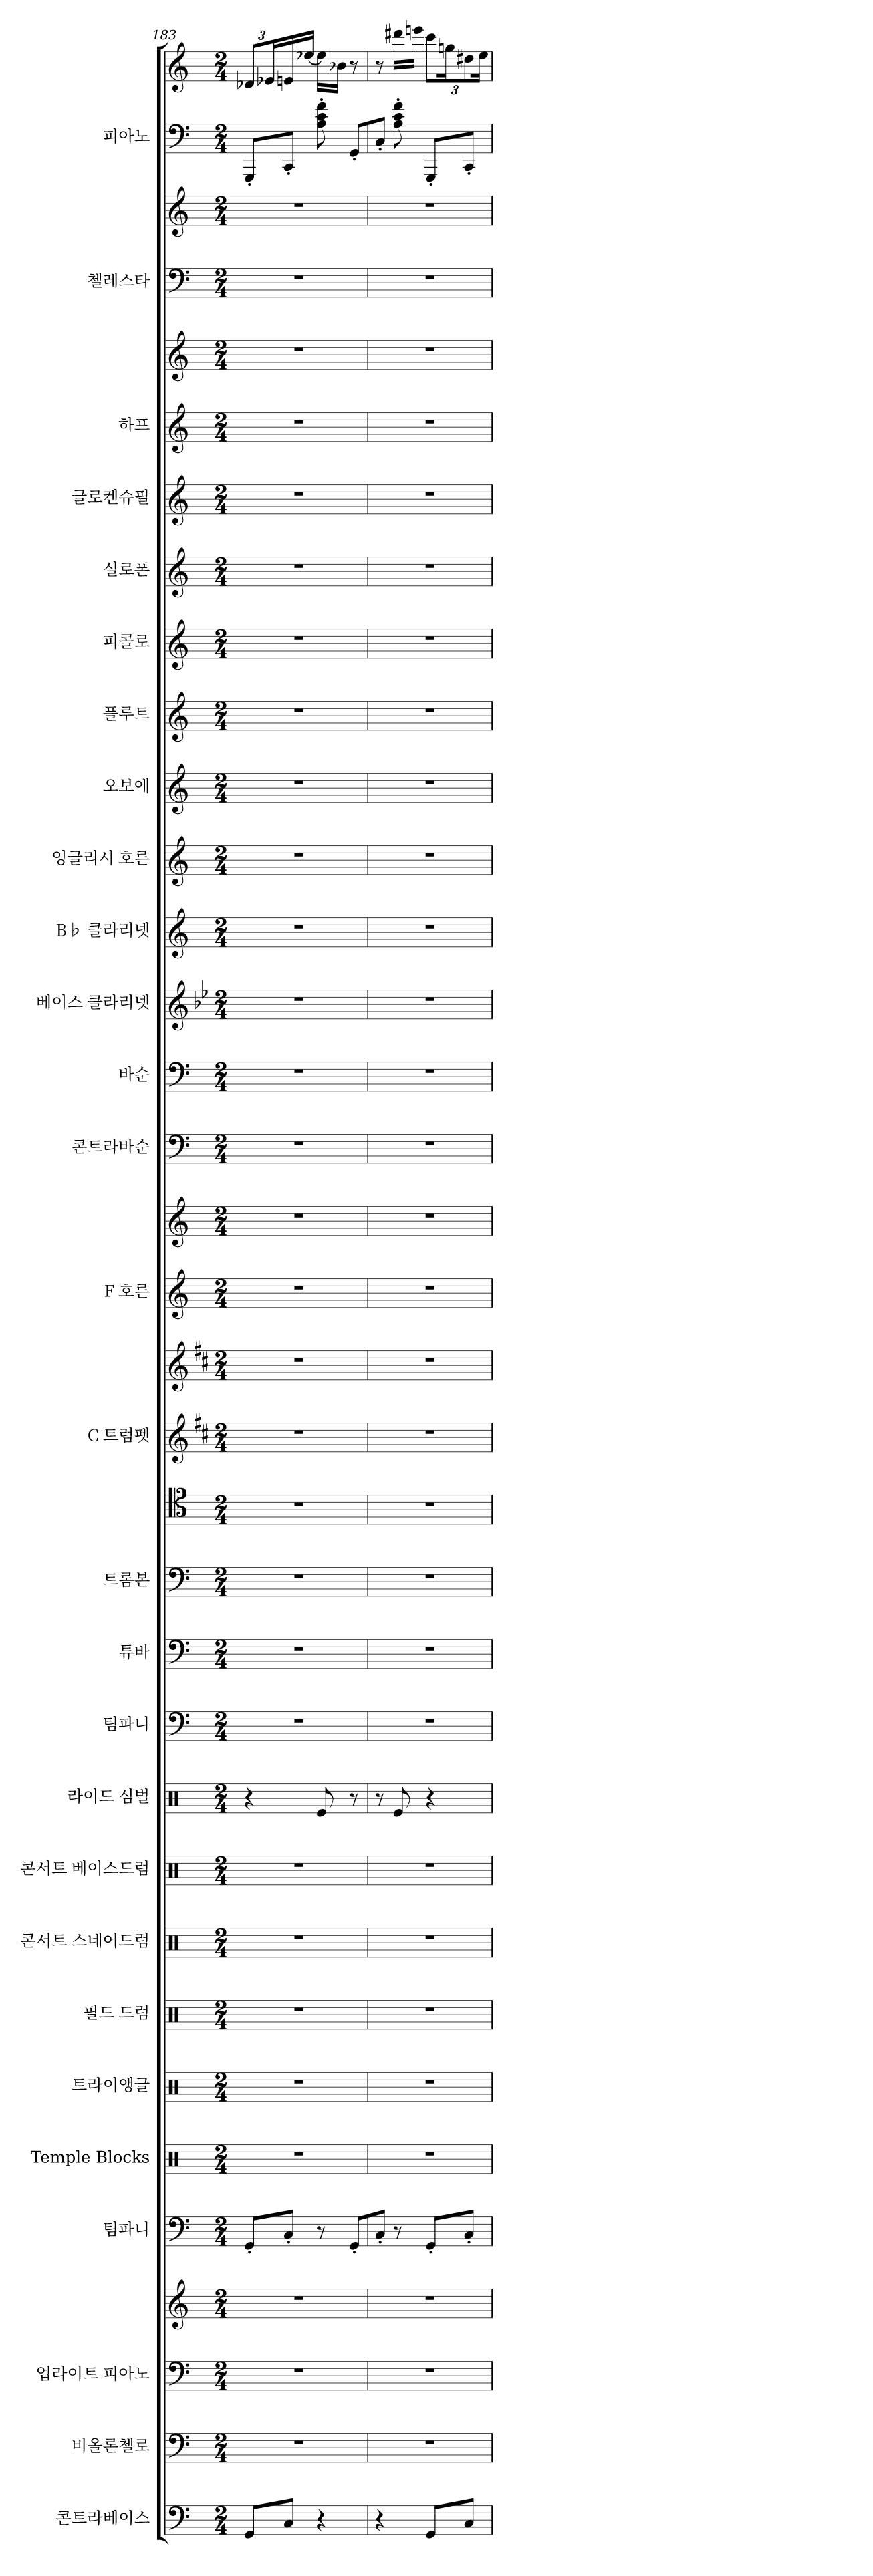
**kern	**kern	**kern	**kern	**kern	**kern	**kern	**kern	**kern	**kern	**kern	**kern	**kern	**kern	**kern	**kern	**kern	**kern	**kern	**kern	**kern	**kern	**kern	**kern	**kern	**kern	**kern	**kern	**kern	**kern	**kern	**kern	**kern	**kern	**kern
*part28	*part27	*part26	*part26	*part25	*part24	*part23	*part22	*part21	*part20	*part19	*part18	*part17	*part16	*part16	*part15	*part15	*part14	*part14	*part13	*part12	*part11	*part10	*part9	*part8	*part7	*part6	*part5	*part4	*part3	*part3	*part2	*part2	*part1	*part1
*staff35	*staff34	*staff33	*staff32	*staff31	*staff30	*staff29	*staff28	*staff27	*staff26	*staff25	*staff24	*staff23	*staff22	*staff21	*staff20	*staff19	*staff18	*staff17	*staff16	*staff15	*staff14	*staff13	*staff12	*staff11	*staff10	*staff9	*staff8	*staff7	*staff6	*staff5	*staff4	*staff3	*staff2	*staff1
*I"콘트라베이스	*I"비올론첼로	*I"업라이트 피아노	*	*I"팀파니	*I"Temple Blocks	*I"트라이앵글	*I"필드 드럼	*I"콘서트 스네어드럼	*I"콘서트 베이스드럼	*I"라이드 심벌	*I"팀파니	*I"튜바	*I"트롬본	*	*I"C 트럼펫	*	*I"F 호른	*	*I"콘트라바순	*I"바순	*I"베이스 클라리넷	*I"B♭ 클라리넷	*I"잉글리시 호른	*I"오보에	*I"플루트	*I"피콜로	*I"실로폰	*I"글로켄슈필	*I"하프	*	*I"첼레스타	*	*I"피아노	*
*	*	*	*	*	*I'Tmp. Bl.	*	*	*	*	*	*	*	*	*	*	*	*	*	*	*	*	*	*	*	*	*	*	*	*	*	*	*	*	*
*clefF4	*clefF4	*clefF4	*clefG2	*clefF4	*clefX	*clefX	*clefX	*clefX	*clefX	*clefX	*clefF4	*clefF4	*clefF4	*clefC4	*clefG2	*clefG2	*clefG2	*clefG2	*clefF4	*clefF4	*clefG2	*clefG2	*clefG2	*clefG2	*clefG2	*clefG2	*clefG2	*clefG2	*clefG2	*clefG2	*clefF4	*clefG2	*clefF4	*clefG2
*ITrd7c12	*	*	*	*	*	*	*	*	*	*	*	*	*	*	*ITrd1c2	*ITrd1c2	*ITrd4c7	*ITrd4c7	*ITrd7c12	*	*ITrd8c14	*ITrd1c2	*ITrd4c7	*	*	*ITrd-7c-12	*ITrd-7c-12	*ITrd-14c-24	*	*	*ITrd-7c-12	*ITrd-7c-12	*	*
*k[]	*k[]	*k[]	*k[]	*k[]	*k[]	*k[]	*k[]	*k[]	*k[]	*k[]	*k[]	*k[]	*k[]	*k[]	*k[]	*k[]	*k[b-]	*k[b-]	*k[]	*k[]	*k[b-e-]	*k[b-e-]	*k[b-]	*k[]	*k[]	*k[]	*k[]	*k[]	*k[]	*k[]	*k[]	*k[]	*k[]	*k[]
*M2/4	*M2/4	*M2/4	*M2/4	*M2/4	*M2/4	*M2/4	*M2/4	*M2/4	*M2/4	*M2/4	*M2/4	*M2/4	*M2/4	*M2/4	*M2/4	*M2/4	*M2/4	*M2/4	*M2/4	*M2/4	*M2/4	*M2/4	*M2/4	*M2/4	*M2/4	*M2/4	*M2/4	*M2/4	*M2/4	*M2/4	*M2/4	*M2/4	*M2/4	*M2/4
*	*	*	*	*	*	*	*	*	*	*	*	*	*	*	*	*	*	*	*	*	*	*	*	*	*	*	*	*	*	*	*	*	*	*Xbrackettup
=183	=183	=183	=183	=183	=183	=183	=183	=183	=183	=183	=183	=183	=183	=183	=183	=183	=183	=183	=183	=183	=183	=183	=183	=183	=183	=183	=183	=183	=183	=183	=183	=183	=183	=183
8GGG/L	2r	2r	2r	8GG'/L	2r	2r	2r	2r	2r	4r	2r	2r	2r	2r	2r	2r	2r	2r	2r	2r	2r	2r	2r	2r	2r	2r	2r	2r	2r	2r	2r	2r	8GGG'/L	12d-X/L
.	.	.	.	.	.	.	.	.	.	.	.	.	.	.	.	.	.	.	.	.	.	.	.	.	.	.	.	.	.	.	.	.	.	24e-X/L
8CC/J	.	.	.	8C'/J	.	.	.	.	.	.	.	.	.	.	.	.	.	.	.	.	.	.	.	.	.	.	.	.	.	.	.	.	8CC'/J	16en/
.	.	.	.	.	.	.	.	.	.	.	.	.	.	.	.	.	.	.	.	.	.	.	.	.	.	.	.	.	.	.	.	.	.	[16ee-X/JJ
4r	.	.	.	8r	.	.	.	.	.	8Re/	.	.	.	.	.	.	.	.	.	.	.	.	.	.	.	.	.	.	.	.	.	.	8A\' 8c\' 8f\'	16ee-\LL]
.	.	.	.	.	.	.	.	.	.	.	.	.	.	.	.	.	.	.	.	.	.	.	.	.	.	.	.	.	.	.	.	.	.	16b-X\JJ
.	.	.	.	8GG'/L	.	.	.	.	.	8r	.	.	.	.	.	.	.	.	.	.	.	.	.	.	.	.	.	.	.	.	.	.	8GG'/L	8r
=184	=184	=184	=184	=184	=184	=184	=184	=184	=184	=184	=184	=184	=184	=184	=184	=184	=184	=184	=184	=184	=184	=184	=184	=184	=184	=184	=184	=184	=184	=184	=184	=184	=184	=184
4r	2r	2r	2r	8C'/J	2r	2r	2r	2r	2r	8r	2r	2r	2r	2r	2r	2r	2r	2r	2r	2r	2r	2r	2r	2r	2r	2r	2r	2r	2r	2r	2r	2r	8C'/J	8r
.	.	.	.	8r	.	.	.	.	.	8Re/	.	.	.	.	.	.	.	.	.	.	.	.	.	.	.	.	.	.	.	.	.	.	8A\' 8c\' 8f\'	16ddd#X\LL
.	.	.	.	.	.	.	.	.	.	.	.	.	.	.	.	.	.	.	.	.	.	.	.	.	.	.	.	.	.	.	.	.	.	16eeen\JJ
8GGG/L	.	.	.	8GG'/L	.	.	.	.	.	4r	.	.	.	.	.	.	.	.	.	.	.	.	.	.	.	.	.	.	.	.	.	.	8GGG'/L	12ccc\L
.	.	.	.	.	.	.	.	.	.	.	.	.	.	.	.	.	.	.	.	.	.	.	.	.	.	.	.	.	.	.	.	.	.	24ggn\K
8CC/J	.	.	.	8C'/J	.	.	.	.	.	.	.	.	.	.	.	.	.	.	.	.	.	.	.	.	.	.	.	.	.	.	.	.	8CC'/J	12dd#X\
.	.	.	.	.	.	.	.	.	.	.	.	.	.	.	.	.	.	.	.	.	.	.	.	.	.	.	.	.	.	.	.	.	.	24ee\Jk
=	=	=	=	=	=	=	=	=	=	=	=	=	=	=	=	=	=	=	=	=	=	=	=	=	=	=	=	=	=	=	=	=	=	=
*-	*-	*-	*-	*-	*-	*-	*-	*-	*-	*-	*-	*-	*-	*-	*-	*-	*-	*-	*-	*-	*-	*-	*-	*-	*-	*-	*-	*-	*-	*-	*-	*-	*-	*-
